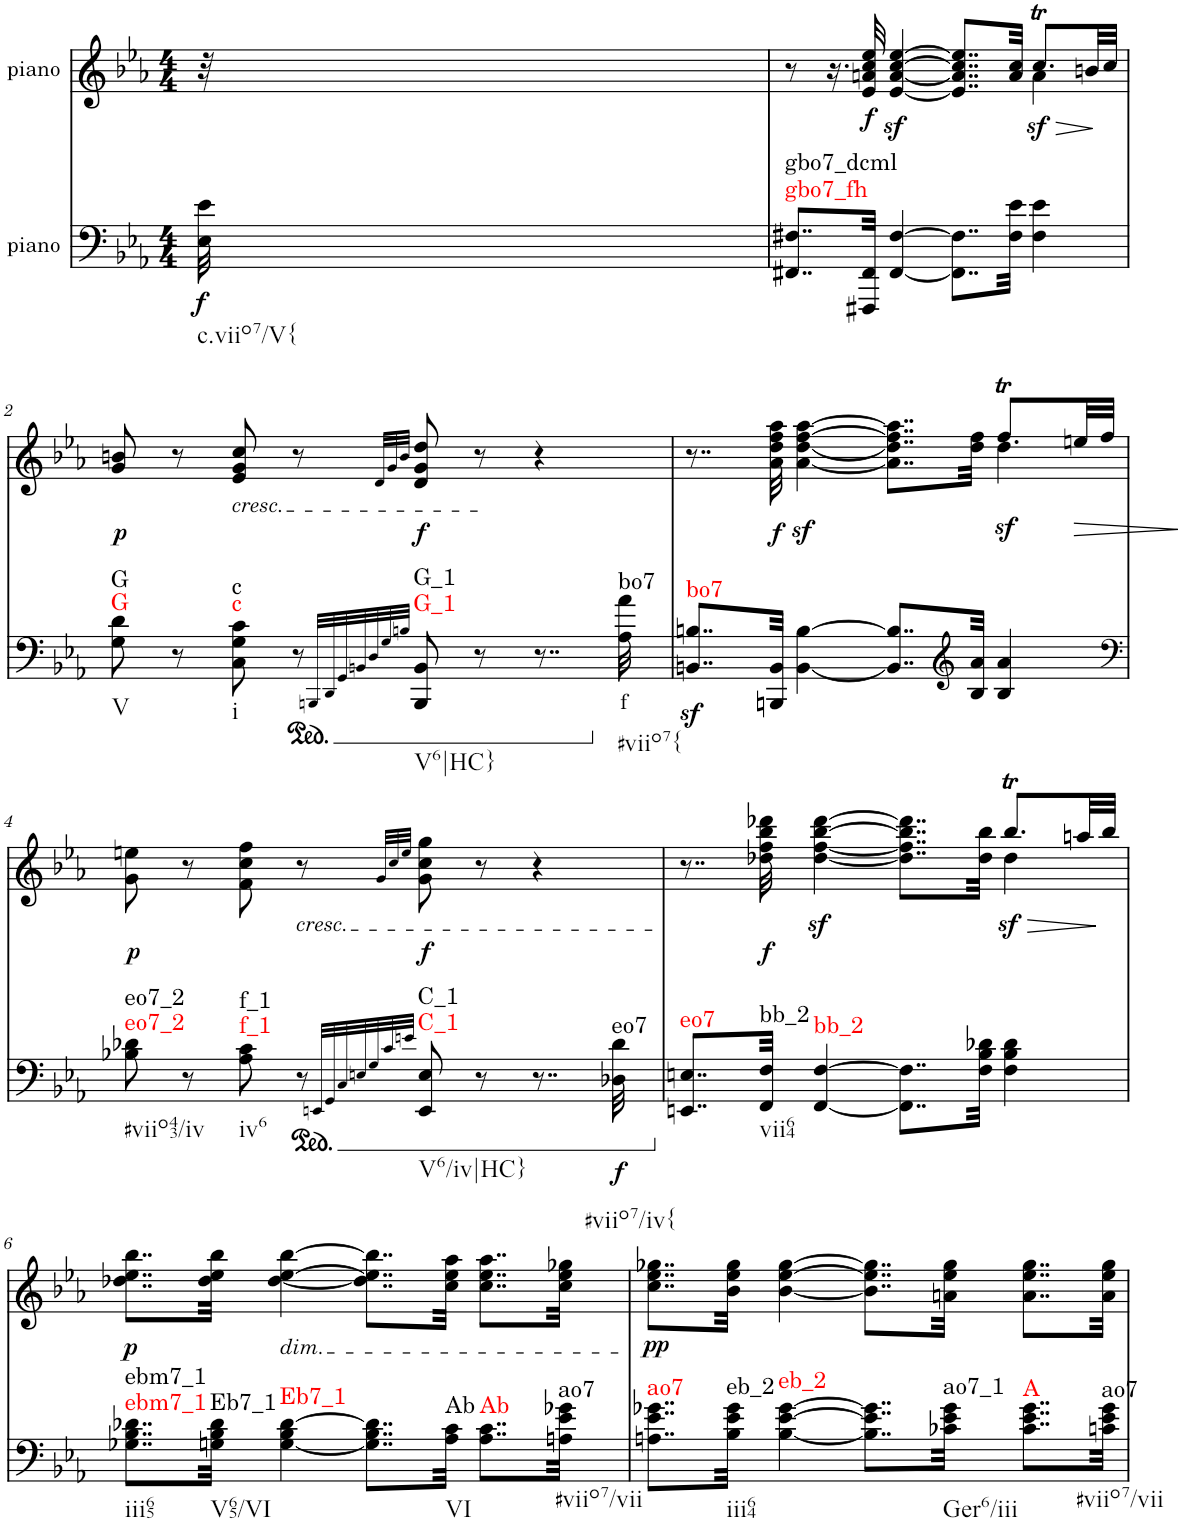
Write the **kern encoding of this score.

**kern	**text	**dynam	**harte	**kern	**text	**dynam
*part2	*part2	*part2	*part2	*part1	*part1	*part1
*staff2	*staff2	*staff2	*	*staff1	*staff1	*staff1
*I"piano	*	*	*	*I"piano	*	*
*I'Pno	*	*	*	*I'Pno	*	*
*clefF4	*	*	*	*clefG2	*	*
*k[b-e-a-]	*	*	*	*k[b-e-a-]	*	*
*c:	*	*	*	*c:	*	*
*M4/4	*	*	*	*M4/4	*	*
=	=	=	=	=	=	=
!	!	!LO:DY:b	!LO:H:n=1:kt=gbo7_fh	!	!	!
!	!	!	!LO:H:n=2:kt=gbo7_dcml	!	!	!
32E-\ 32e-\	.	f	N N	32r	.	.
=1	=1	=1	=1	=1	=1	=1
*	*	*	*	*^	*	*
8..FF#X/ 8..F#X/L	.	.	.	8r	2.ryy	.	.
.	.	.	.	16.r	.	.	.
!	!	!	!	!	!	!LO:LY:b	!
32FFF#X/ 32FF#/Jkk	.	.	.	32e-/ 32an/ 32cc/ 32ee-/	.	.	.
!	!	!	!	!	!	!	!LO:DY:b
[4FF#/ [4F#/	.	.	.	[<4e-/ [<4a/ [4cc/ [4ee-/	.	.	sf
8..FF#\] 8..F#\]L	.	.	.	8..e-/] 8..a/] 8..cc/] 8..ee-/]L	.	.	.
32F#\ 32e-\Jkk	.	.	.	32a/ 32cc/Jkk	.	.	.
!	!	!	!	!	!	!	!LO:HP:b
!	!	!	!	!	!	!	!LO:DY:n=1:b
4F#\ 4e-\	.	.	.	8.ccT/L	4a\	.	> sf
.	.	.	.	32bn/LL	.	.	.
.	.	.	.	32cc/JJJ	.	.	.
*	*	*	*	*v	*v	*	*
.	.	.	.	.	.	]
!!LO:LB:g=z
=2	=2	=2	=2	=2	=2	=2
!	!	!	!LO:H:n=1:kt=G	!	!LO:LY:b	!
!	!	!	!LO:H:n=2:kt=G	!	!	!
8G\ 8d\	.	.	N N	8g/ 8bn/	.	.
8r	.	.	.	8r	.	.
!	!	!	!LO:H:n=1:kt=c	!LO:TX:b:i:t=cresc.	!	!
!	!	!	!LO:H:n=2:kt=c	!	!	!
8C\ 8G\ 8c\	.	.	N N	8e-/ 8g/ 8cc/	.	.
*ped	*	*	*	*	*	*
8r	.	.	.	8r	.	.
32qBBBn/LLL	.	.	.	.	.	.
32qDD/	.	.	.	.	.	.
32qGG/	.	.	.	.	.	.
32qBBn/	.	.	.	.	.	.
32qD/	.	.	.	32qd/LLL	.	.
32qG/	.	.	.	32qg/	.	.
32qBn/JJJ	.	.	.	32qb/JJJ	.	.
!	!	!	!LO:H:n=1:kt=G_1	!	!LO:LY:b	!
!	!	!	!LO:H:n=2:kt=G_1	!	!	!
8BBB/ 8BB/	.	.	N N	8d/ 8g/ 8dd/	.	.
8r	.	.	.	8r	.	.
8..r	.	.	.	4r	.	.
!	!LO:LY:b	!	!LO:H:kt=bo7	!	!	!
32A-\ 32a-\	f	.	N	.	.	.
=3	=3	=3	=3	=3	=3	=3
*Xped	*	*	*	*	*	*
*	*	*	*	*^	*	*
!	!	!LO:DY:b	!LO:H:kt=bo7	!	!	!	!
8..BBn/ 8..Bn/L	.	sf	N	8..r	2.ryy	.	.
!	!	!	!	!	!	!LO:LY:b	!
32BBBn/ 32BB/Jkk	.	.	.	32a-\ 32dd\ 32ff\ 32aa-\	.	.	.
!	!	!	!	!	!	!	!LO:DY:b
[4BB\ [4B\	.	.	.	[4a-\ [4dd\ [>4ff\ [>4aa-\	.	.	sf
8..BB/] 8..B/]L	.	.	.	8..a-\] 8..dd\] 8..ff\] 8..aa-\]L	.	.	.
*clefG2	*	*	*	*	*	*	*
32B/ 32a-/Jkk	.	.	.	32dd\ 32ff\Jkk	.	.	.
!	!	!	!	!	!	!	!LO:DY:b
4B/ 4a-/	.	.	.	4dd\	8.ffT/L	.	sf
!	!	!	!	!	!	!	!LO:HP:b
.	.	.	.	.	32een/LL	.	>
.	.	.	.	.	32ff/JJJ	.	.
*	*	*	*	*v	*v	*	*
!!LO:LB:g=z
=4	=4	=4	=4	=4	=4	=4
*clefF4	*	*	*	*	*	*
*	*	*	*	*^	*	*
!	!	!	!LO:H:n=1:kt=eo7_2	!	!	!LO:LY:b	!
!	!	!	!LO:H:n=2:kt=eo7_2	!	!	!	!
*	*	*	*	*v	*v	*	*
8B-X\ 8d-X\	.	.	N N	8g\ 8een\	.	.
8r	.	.	.	8r	.	.
!	!	!	!LO:H:n=1:kt=f_1	!	!	!
!	!	!	!LO:H:n=2:kt=f_1	!	!	!
8A-\ 8c\	.	.	N N	8f\ 8cc\ 8ff\	.	.
*ped	*	*	*	*	*	*
!	!	!	!	!LO:TX:b:i:t=cresc.	!	!
8r	.	.	.	8r	.	.
32qEEn/LLL	.	.	.	.	.	.
32qGG/	.	.	.	.	.	.
32qC/	.	.	.	.	.	.
32qEn/	.	.	.	.	.	.
32qG/	.	.	.	32qg/LLL	.	.
32qc/	.	.	.	32qcc/	.	.
32qen/JJJ	.	.	.	32qee/JJJ	.	.
!	!	!	!LO:H:n=1:kt=C_1	!	!LO:LY:b	!
!	!	!	!LO:H:n=2:kt=C_1	!	!	!
8EE/ 8E/	.	.	N N	8g\ 8cc\ 8gg\	.	.
8r	.	.	.	8r	.	.
8..r	.	.	.	4r	.	.
!	!LO:LY:b	!	!LO:H:kt=eo7	!	!	!
32D-X\ 32d-\	.	.	N	.	.	.
=5	=5	=5	=5	=5	=5	=5
*Xped	*	*	*	*	*	*
*	*	*	*	*^	*	*
!	!	!	!LO:H:kt=eo7	!	!	!	!
8..EEn/ 8..En/L	.	.	N	8..r	2.ryy	.	.
!	!	!	!LO:H:kt=bb_2	!	!	!LO:LY:b	!
32FF/ 32F/Jkk	.	.	N	32dd-X\ 32ff\ 32bb-\ 32ddd-X\	.	.	.
!	!	!	!LO:H:kt=bb_2	!	!	!	!LO:DY:b
[4FF/ [4F/	.	.	N	[4dd-\ [4ff\ [>4bb-\ [>4ddd-\	.	.	sf
8..FF\] 8..F\]L	.	.	.	8..dd-\] 8..ff\] 8..bb-\] 8..ddd-\]L	.	.	.
32F\ 32B-\ 32d-X\Jkk	.	.	.	32dd-\ 32bb-\Jkk	.	.	.
!	!	!	!	!	!	!	!LO:DY:b
4F\ 4B-\ 4d-\	.	.	.	4dd-\	8.bb-T/L	.	sf
.	.	.	.	.	32aan/LL	.	.
.	.	.	.	.	32bb-/JJJ	.	.
*	*	*	*	*v	*v	*	*
.	.	.	.	.	.	]
!!LO:LB:g=z
=6	=6	=6	=6	=6	=6	=6
!	!	!	!LO:H:n=1:kt=ebm7_1	!	!	!LO:DY:b
!	!	!	!LO:H:n=2:kt=ebm7_1	!	!	!
8..G-X\ 8..B-\ 8..d-X\L	.	.	N N	8..dd-X\ 8..ee-\ 8..bb-\L	.	p
!	!	!	!LO:H:kt=Eb7_1	!	!	!
32Gn\ 32B-\ 32d-\Jkk	.	.	N	32dd-\ 32ee-\ 32bb-\Jkk	.	.
!	!	!	!LO:H:kt=Eb7_1	!LO:TX:b:i:t=dim.	!	!
[4G\ 4B-\ [4d-\	.	.	N	[4dd-\ [4ee-\ [4bb-\	.	.
8..G\] 8..B-\ 8..d-\]L	.	.	.	8..dd-\] 8..ee-\] 8..bb-\]L	.	.
!	!	!	!LO:H:kt=Ab	!	!	!
32A-\ 32c\Jkk	.	.	N	32cc\ 32ee-\ 32aa-\Jkk	.	.
!	!	!	!LO:H:kt=Ab	!	!	!
8..A-\ 8..c\L	.	.	N	8..cc\ 8..ee-\ 8..aa-\L	.	.
!	!	!	!LO:H:kt=ao7	!	!	!
32An\ 32e-\ 32g-X\Jkk	.	.	N	32cc\ 32ee-\ 32gg-X\Jkk	.	.
=7	=7	=7	=7	=7	=7	=7
!	!	!	!LO:H:kt=ao7	!	!LO:LY:b	!
8..An\ 8..e-\ 8..g-X\L	.	.	N	8..cc\ 8..ee-\ 8..gg-X\L	.	.
!	!	!	!LO:H:kt=eb_2	!	!	!
32B-\ 32e-\ 32g-\Jkk	.	.	N	32b-\ 32ee-\ 32gg-\Jkk	.	.
!	!	!	!LO:H:kt=eb_2	!	!	!
[4B-\ [4e-\ [4g-\	.	.	N	[4b-\ [4ee-\ [4gg-\	.	.
8..B-\] 8..e-\] 8..g-\]L	.	.	.	8..b-\] 8..ee-\] 8..gg-\]L	.	.
!	!	!	!LO:H:kt=ao7_1	!	!	!
32c-X\ 32e-\ 32g-\Jkk	.	.	N	32an\ 32ee-\ 32gg-\Jkk	.	.
!	!	!	!LO:H:kt=A	!	!	!
8..c-\ 8..e-\ 8..g-\L	.	.	N	8..a\ 8..ee-\ 8..gg-\L	.	.
!	!	!	!LO:H:kt=ao7	!	!	!
32cn\ 32e-\ 32g-\Jkk	.	.	N	32a\ 32ee-\ 32gg-\Jkk	.	.
=	=	=	=	=	=	=
*-	*-	*-	*-	*-	*-	*-
